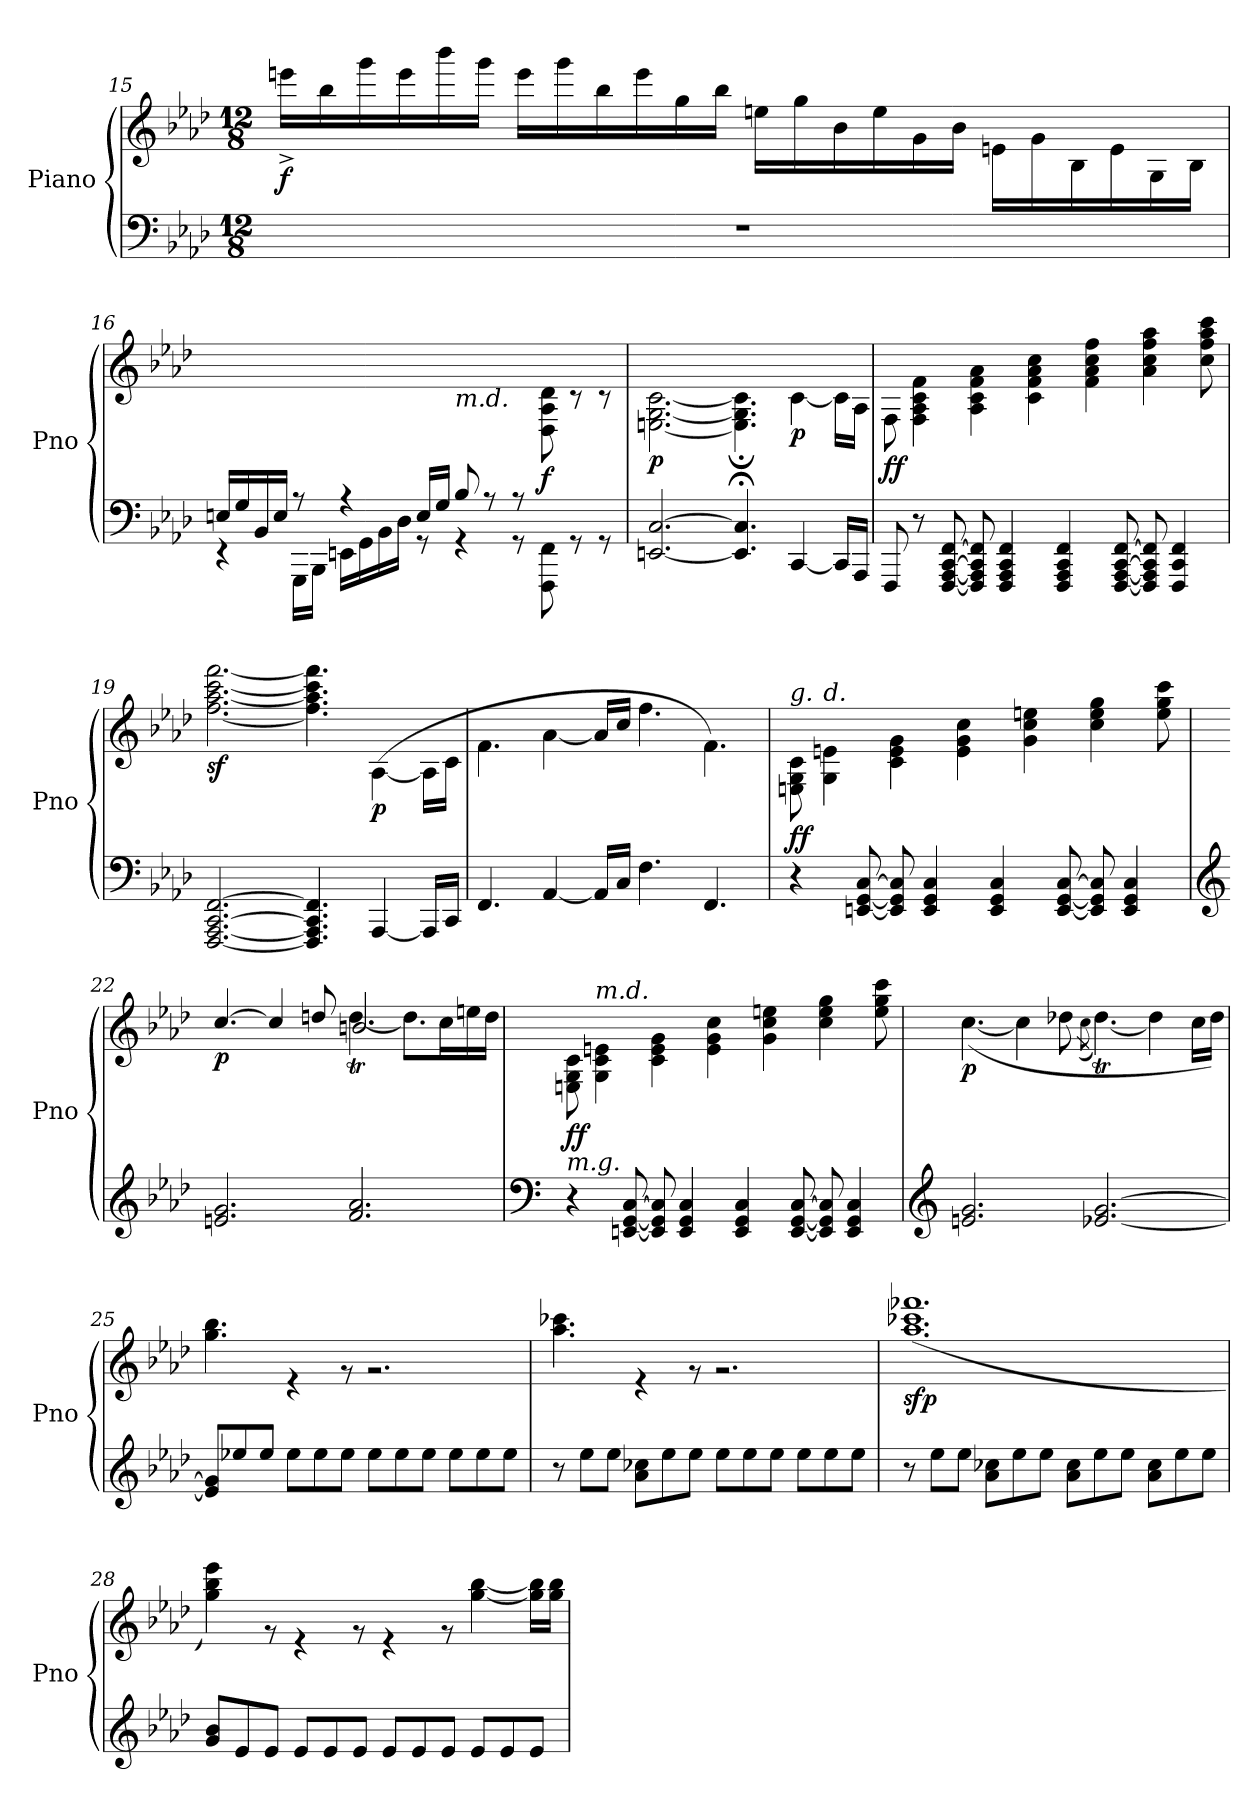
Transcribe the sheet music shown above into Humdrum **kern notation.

**kern	**kern	**dynam
*part1	*part1	*part1
*staff2	*staff1	*staff1/2
*I"Piano	*	*
*I'Pno	*	*
!!LO:LB:g=z
*clefF4	*clefG2	*
*k[b-e-a-d-]	*k[b-e-a-d-]	*
*f:	*f:	*
*M12/8	*M12/8	*
=15	=15	=15
*	*^	*
!	!	!	!LO:DY:b
1.r	1.ryy	16eeen^\LL	f
.	.	16bb-\	.
.	.	16ggg\	.
.	.	16eee\	.
.	.	16bbb-\	.
.	.	16ggg\JJ	.
.	.	16eee\LL	.
.	.	16ggg\	.
.	.	16bb-\	.
.	.	16eee\	.
.	.	16gg\	.
.	.	16bb-\JJ	.
.	.	16een\LL	.
.	.	16gg\	.
.	.	16b-\	.
.	.	16ee\	.
.	.	16g\	.
.	.	16b-\JJ	.
.	.	16en\LL	.
.	.	16g\	.
.	.	16B-\	.
.	.	16e\	.
.	.	16G\	.
.	.	16B-\JJ	.
!!LO:PB:g=z	!!
=16	=16	=16	=16
*^	*	*	*
16En/LL	4rEE	1.ryy	2.ryy	.
16G/	.	.	.	.
16BB-/	.	.	.	.
16E/JJ	.	.	.	.
8rA	16GGG\LL	.	.	.
.	16BBB-\JJ	.	.	.
4rA	16EEn\LL	.	.	.
.	16GG\	.	.	.
.	16BB-\	.	.	.
.	16D-\JJ	.	.	.
16E/LL	8rGG	.	.	.
16G/JJ	.	.	.	.
!	!	!	!LO:TX:b:i:t=m.d.	!
8B-/	4rGG	.	4.ryy	.
8rA	.	.	.	.
8rA	8rGG	.	.	.
!	!	!	!	!LO:DY:b
4.ryy	8FFF\ 8FF\	.	8D-\ 8A-\ 8d-\	f
.	8rGG	.	8r	.
.	8rGG	.	8r	.
=17	=17	=17	=17	=17
!	!	!	!	!LO:DY:b
*v	*v	*	*	*
[2.EEn/ [2.C/	1.ryy	[2.En\ [2.G\ [2.c\	p
4.EE/];< 4.C/];<	.	4.E\]; 4.G\]; 4.c\];	.
!	!	!	!LO:DY:b
[4CC/	.	[4c\	p
16CC/LL]	.	16c\LL]	.
16AAA-/JJ	.	16A-\JJ	.
!!LO:LB:g=z	!!
=18	=18	=18	=18
!	!	!	!LO:DY:b
8FFF/	1.ryy	8F\	ff
8r	.	4F\ 4A-\ 4c\ 4f\	.
[8FFF/ [8AAA-/ [8CC/ [8FF/	.	.	.
8FFF/] 8AAA-/] 8CC/] 8FF/]	.	4A-\ 4c\ 4f\ 4a-\	.
4FFF/ 4AAA-/ 4CC/ 4FF/	.	.	.
.	.	4c\ 4f\ 4a-\ 4cc\	.
4FFF/ 4AAA-/ 4CC/ 4FF/	.	.	.
.	.	4f\ 4a-\ 4cc\ 4ff\	.
[8FFF/ [8AAA-/ [8CC/ [8FF/	.	.	.
8FFF/] 8AAA-/] 8CC/] 8FF/]	.	4a-\ 4cc\ 4ff\ 4aa-\	.
4FFF/ 4CC/ 4FF/	.	.	.
.	.	8cc\ 8ff\ 8aa-\ 8ccc\	.
=19	=19	=19	=19
!	!	!	!LO:DY:b
[2.FFF/ [2.AAA-/ [2.CC/ [2.FF/	1.ryy	[2.ff\ [2.aa-\ [2.ccc\ [2.fff\	sf
4.FFF/] 4.AAA-/] 4.CC/] 4.FF/]	.	4.ff\] 4.aa-\] 4.ccc\] 4.fff\]	.
!	!	!	!LO:DY:b
[4AAA-/	.	(>[4A-\	p
16AAA-/LL]	.	16A-\LL]	.
16CC/JJ	.	16c\JJ	.
=20	=20	=20	=20
4.FF/	1.ryy	4.f\	.
[4AA-/	.	[4a-\	.
16AA-/LL]	.	16a-/LL]	.
16C/JJ	.	16cc/JJ	.
4.F\	.	4.ff\	.
4.FF/	.	4.f\)	.
!!LO:LB:g=z	!!
=21	=21	=21	=21
!	!LO:TX:a:i:t=g.	!	!
!	!	!	!LO:DY:b
4r	1.ryy	8En\ 8G\ 8c\	ff
!	!	!LO:TX:a:i:t=d.	!
.	.	4G\ 4en\	.
[8EEn/ [8GG/ [8C/	.	.	.
8EE/] 8GG/] 8C/]	.	4c\ 4e\ 4g\	.
4EE/ 4GG/ 4C/	.	.	.
.	.	4e\ 4g\ 4cc\	.
4EE/ 4GG/ 4C/	.	.	.
.	.	4g\ 4cc\ 4een\	.
[8EE/ [8GG/ [8C/	.	.	.
8EE/] 8GG/] 8C/]	.	4cc\ 4ee\ 4gg\	.
4EE/ 4GG/ 4C/	.	.	.
.	.	8ee\ 8gg\ 8ccc\	.
*	*v	*v	*
=22	=22	=22
*clefG2	*	*
*	*^	*
*	*	*^	*
!	!	!	!	!LO:DY:b
2.en/ 2.g/	1.ryy	2.ryy	[4.cc/	p
.	.	.	4cc/]	.
.	.	.	8ddn/	.
2.f/ 2.a-/	.	[4.ddt\	2.bn/	.
.	.	8.dd\L]	.	.
.	.	16cc\L	.	.
.	.	16een\	.	.
.	.	16dd\JJ	.	.
*	*v	*v	*v	*
!!LO:LB:g=z
=23	=23	=23
*clefF4	*	*
*	*^	*
!	!LO:TX:b:i:t=m.g.	!	!
!	!	!	!LO:DY:b
4r	1.ryy	8En\ 8G\ 8c\	ff
!	!	!LO:TX:a:i:t=m.d.	!
.	.	4G\ 4c\ 4en\	.
[8EEn/ [8GG/ [8C/	.	.	.
8EE/] 8GG/] 8C/]	.	4c\ 4e\ 4g\	.
4EE/ 4GG/ 4C/	.	.	.
.	.	4e\ 4g\ 4cc\	.
4EE/ 4GG/ 4C/	.	.	.
.	.	4g\ 4cc\ 4een\	.
[8EE/ [8GG/ [8C/	.	.	.
8EE/] 8GG/] 8C/]	.	4cc\ 4ee\ 4gg\	.
4EE/ 4GG/ 4C/	.	.	.
.	.	8ee\ 8gg\ 8ccc\	.
=24	=24	=24	=24
*clefG2	*	*	*
!	!	!	!LO:DY:b
2.en/ 2.g/	1.ryy	(>[4.cc\	p
.	.	4cc\]	.
.	.	8dd-X\	.
.	.	(>8qcc\	.
[2.e-X/ [2.g/	.	[4.dd-T\)	.
.	.	4dd-\]	.
.	.	16cc\LL	.
.	.	16dd-\JJ)	.
=25	=25	=25	=25
8e-/] 8g/]L	1.ryy	4.gg\ 4.bb-\	.
8ee-X/	.	.	.
8ee-/J	.	.	.
8ee-\L	.	4r	.
8ee-\	.	.	.
8ee-\J	.	8r	.
8ee-\L	.	2.r	.
8ee-\	.	.	.
8ee-\J	.	.	.
8ee-\L	.	.	.
8ee-\	.	.	.
8ee-\J	.	.	.
!!LO:LB:g=z	!!
=26	=26	=26	=26
8r	1.ryy	4.aa-\ 4.ccc-X\	.
8ee-\L	.	.	.
8ee-\J	.	.	.
8a-\ 8cc-X\L	.	4r	.
8ee-\	.	.	.
8ee-\J	.	8r	.
8ee-\L	.	2.r	.
8ee-\	.	.	.
8ee-\J	.	.	.
8ee-\L	.	.	.
8ee-\	.	.	.
8ee-\J	.	.	.
=27	=27	=27	=27
!	!	!	!LO:DY:b
8r	1.ryy	(<1.aa- 1.ccc-X 1.fff-X	sfp
8ee-\L	.	.	.
8ee-\J	.	.	.
8a-\ 8cc-X\L	.	.	.
8ee-\	.	.	.
8ee-\J	.	.	.
8a-\ 8cc-\L	.	.	.
8ee-\	.	.	.
8ee-\J	.	.	.
8a-\ 8cc-\L	.	.	.
8ee-\	.	.	.
8ee-\J	.	.	.
=28	=28	=28	=28
8g/ 8b-/L	1.ryy	4gg\ 4bb-\ 4eee-\)	.
8e-/	.	.	.
8e-/J	.	8r	.
8e-/L	.	4r	.
8e-/	.	.	.
8e-/J	.	8r	.
8e-/L	.	4r	.
8e-/	.	.	.
8e-/J	.	8r	.
8e-/L	.	[4gg\ [4bb-\	.
8e-/	.	.	.
8e-/J	.	16gg\] 16bb-\]LL	.
.	.	16gg\ 16bb-\JJ	.
*	*v	*v	*
=	=	=
*-	*-	*-
